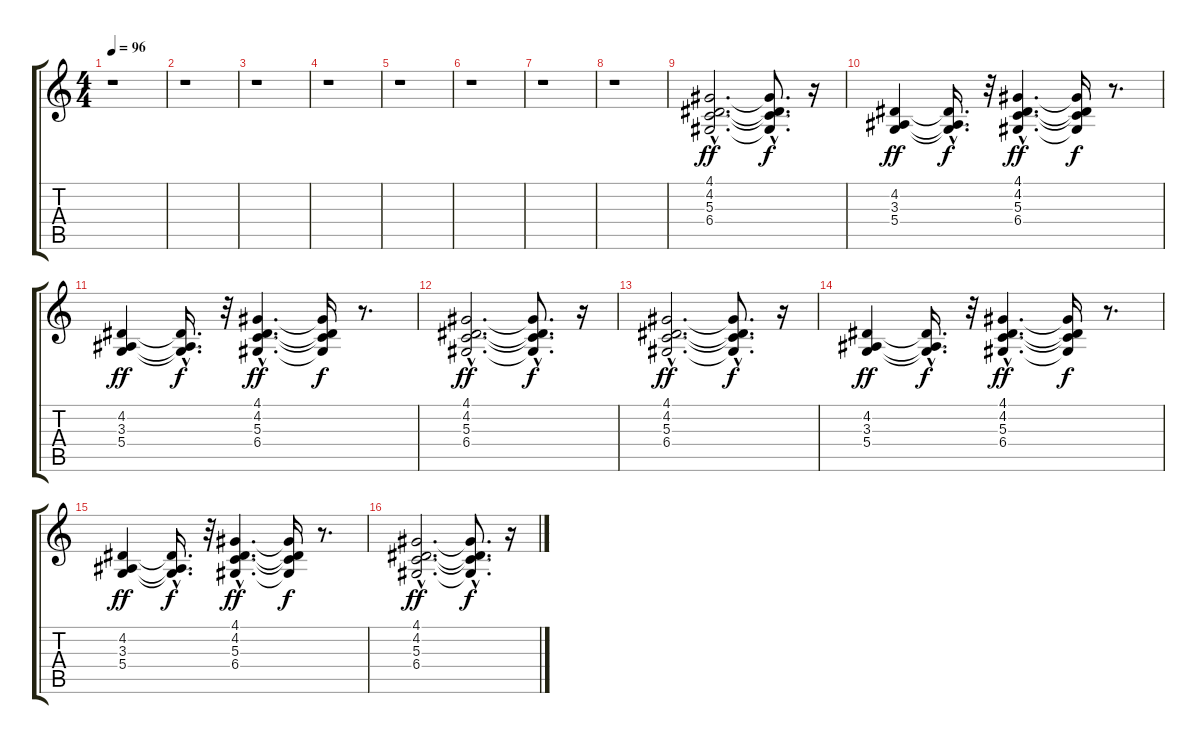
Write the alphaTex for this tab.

\track "" {instrument cello}
\staff {score tabs}
\tuning (E4 B3 G3 D3 A2 E2) {hide}
\ts (4 4)
\tempo 96
\clef g2
\ks c
r.1{dy ff} |
r.1 |
r.1 |
r.1 |
r.1 |
r.1 |
r.1 |
r.1 |
(4.1{hac} 4.2{hac} 5.3{hac} 6.4{hac}).2{d} (4.1{hac t} 4.2{hac t} 5.3{hac t} 6.4{hac t}).8{d dy f} r.16 |
(4.2 3.3 5.4).4{dy ff} (4.2{hac t} 3.3{hac t} 5.4{hac t}).16{d dy f} r.32 (4.1{hac} 4.2{hac} 5.3{hac} 6.4{hac}).4{d dy ff} (4.1{t} 4.2{t} 5.3{t} 6.4{t}).16{dy f} r.8{d} |
(4.2 3.3 5.4).4{dy ff} (4.2{hac t} 3.3{hac t} 5.4{hac t}).16{d dy f} r.32 (4.1{hac} 4.2{hac} 5.3{hac} 6.4{hac}).4{d dy ff} (4.1{t} 4.2{t} 5.3{t} 6.4{t}).16{dy f} r.8{d} |
(4.1{hac} 4.2{hac} 5.3{hac} 6.4{hac}).2{d dy ff} (4.1{hac t} 4.2{hac t} 5.3{hac t} 6.4{hac t}).8{d dy f} r.16 |
(4.1{hac} 4.2{hac} 5.3{hac} 6.4{hac}).2{d dy ff} (4.1{hac t} 4.2{hac t} 5.3{hac t} 6.4{hac t}).8{d dy f} r.16 |
(4.2 3.3 5.4).4{dy ff} (4.2{hac t} 3.3{hac t} 5.4{hac t}).16{d dy f} r.32 (4.1{hac} 4.2{hac} 5.3{hac} 6.4{hac}).4{d dy ff} (4.1{t} 4.2{t} 5.3{t} 6.4{t}).16{dy f} r.8{d} |
(4.2 3.3 5.4).4{dy ff} (4.2{hac t} 3.3{hac t} 5.4{hac t}).16{d dy f} r.32 (4.1{hac} 4.2{hac} 5.3{hac} 6.4{hac}).4{d dy ff} (4.1{t} 4.2{t} 5.3{t} 6.4{t}).16{dy f} r.8{d} |
(4.1{hac} 4.2{hac} 5.3{hac} 6.4{hac}).2{d dy ff} (4.1{hac t} 4.2{hac t} 5.3{hac t} 6.4{hac t}).8{d dy f} r.16
